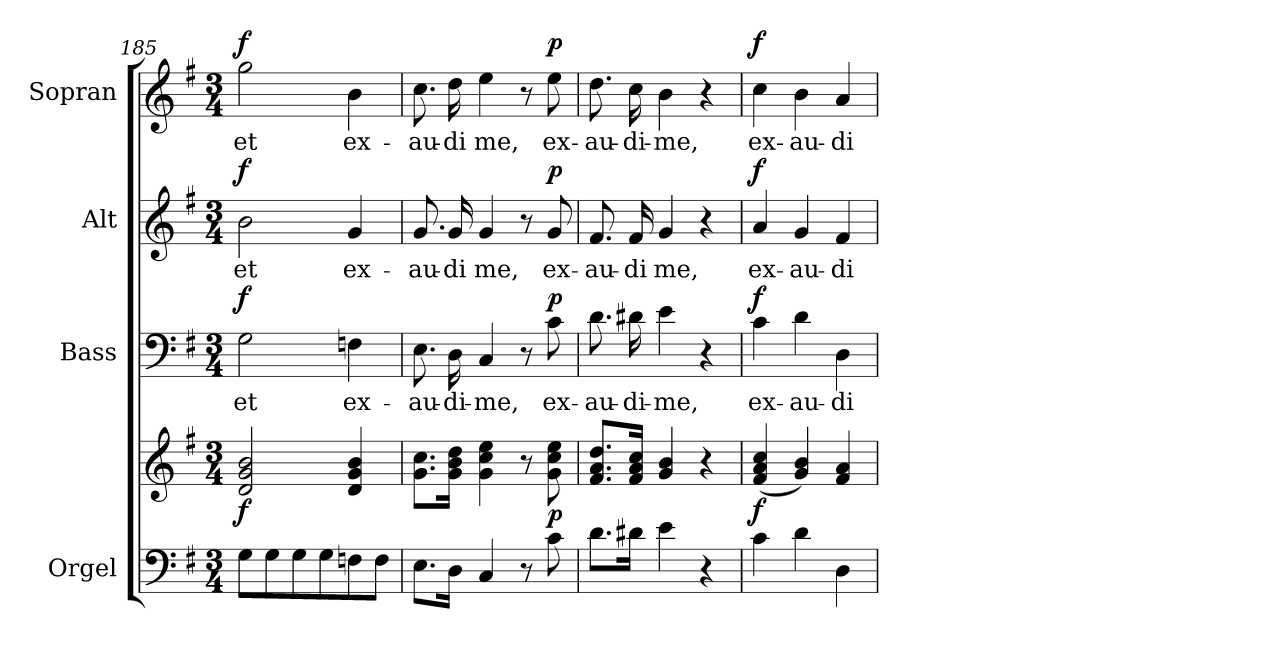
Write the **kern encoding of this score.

**kern	**kern	**dynam	**kern	**text	**dynam	**kern	**text	**dynam	**kern	**text	**dynam
*part4	*part4	*part4	*part3	*part3	*part3	*part2	*part2	*part2	*part1	*part1	*part1
*staff5	*staff4	*staff4/5	*staff3	*staff3	*staff3	*staff2	*staff2	*staff2	*staff1	*staff1	*staff1
*I"Orgel	*	*	*I"Bass	*	*	*I"Alt	*	*	*I"Sopran	*	*
*I'Org.	*	*	*I'B.	*	*	*I'A.	*	*	*I'S.	*	*
*clefF4	*clefG2	*	*clefF4	*	*	*clefG2	*	*	*clefG2	*	*
*k[f#]	*k[f#]	*	*k[f#]	*	*	*k[f#]	*	*	*k[f#]	*	*
*G:	*G:	*	*G:	*	*	*G:	*	*	*G:	*	*
*M3/4	*M3/4	*	*M3/4	*	*	*M3/4	*	*	*M3/4	*	*
=185	=185	=185	=185	=185	=185	=185	=185	=185	=185	=185	=185
!	!	!LO:DY:b	!	!LO:LY:b	!LO:DY:a	!	!LO:LY:b	!LO:DY:a	!	!LO:LY:b	!LO:DY:a
8G\L	2d/ 2g/ 2b/	f	2G\	et	f	2b\	et	f	2gg\	et	f
8G\	.	.	.	.	.	.	.	.	.	.	.
8G\	.	.	.	.	.	.	.	.	.	.	.
8G\	.	.	.	.	.	.	.	.	.	.	.
!	!	!	!	!LO:LY:b	!	!	!LO:LY:b	!	!	!LO:LY:b	!
8Fn\	4d/ 4g/ 4b/	.	4Fn\	ex-	.	4g/	ex-	.	4b\	ex-	.
8F\J	.	.	.	.	.	.	.	.	.	.	.
=186	=186	=186	=186	=186	=186	=186	=186	=186	=186	=186	=186
!	!	!	!	!LO:LY:b	!	!	!LO:LY:b	!	!	!LO:LY:b	!
8.E\L	8.g\ 8.cc\L	.	8.E\	-au-	.	8.g/	-au-	.	8.cc\	-au-	.
!	!	!	!	!LO:LY:b	!	!	!LO:LY:b	!	!	!LO:LY:b	!
16D\Jk	16g\ 16b\ 16dd\Jk	.	16D\	-di-	.	16g/	-di	.	16dd\	-di	.
!	!	!	!	!LO:LY:b	!	!	!LO:LY:b	!	!	!LO:LY:b	!
4C/	4g\ 4cc\ 4ee\	.	4C/	-me,	.	4g/	me,	.	4ee\	me,	.
8r	8r	.	8r	.	.	8r	.	.	8r	.	.
!	!	!LO:DY:b	!	!LO:LY:b	!LO:DY:a	!	!LO:LY:b	!LO:DY:a	!	!LO:LY:b	!LO:DY:a
8c\	8g\ 8cc\ 8ee\	p	8c\	ex-	p	8g/	ex-	p	8ee\	ex-	p
!!LO:LB:g=z
=187	=187	=187	=187	=187	=187	=187	=187	=187	=187	=187	=187
!	!	!	!	!LO:LY:b	!	!	!LO:LY:b	!	!	!LO:LY:b	!
8.d\L	8.f#/ 8.a/ 8.dd/L	.	8.d\	-au-	.	8.f#/	-au-	.	8.dd\	-au-	.
!	!	!	!	!LO:LY:b	!	!	!LO:LY:b	!	!	!LO:LY:b	!
16d#X\Jk	16f#/ 16a/ 16cc/Jk	.	16d#X\	-di-	.	16f#/	-di	.	16cc\	-di-	.
!	!	!	!	!LO:LY:b	!	!	!LO:LY:b	!	!	!LO:LY:b	!
4e\	4g/ 4b/	.	4e\	-me,	.	4g/	me,	.	4b\	-me,	.
4r	4r	.	4r	.	.	4r	.	.	4r	.	.
=188	=188	=188	=188	=188	=188	=188	=188	=188	=188	=188	=188
!	!	!LO:DY:b	!	!LO:LY:b	!LO:DY:a	!	!LO:LY:b	!LO:DY:a	!	!LO:LY:b	!LO:DY:a
4c\	(<4f#/ 4a/ 4cc/	f	4c\	ex-	f	4a/	ex-	f	4cc\	ex-	f
!	!	!	!	!LO:LY:b	!	!	!LO:LY:b	!	!	!LO:LY:b	!
4d\	4g/ 4b/)	.	4d\	-au-	.	4g/	-au-	.	4b\	-au-	.
!	!	!	!	!LO:LY:b	!	!	!LO:LY:b	!	!	!LO:LY:b	!
4D\	4f#/ 4a/	.	4D\	-di	.	4f#/	-di	.	4a/	-di	.
=	=	=	=	=	=	=	=	=	=	=	=
*-	*-	*-	*-	*-	*-	*-	*-	*-	*-	*-	*-
